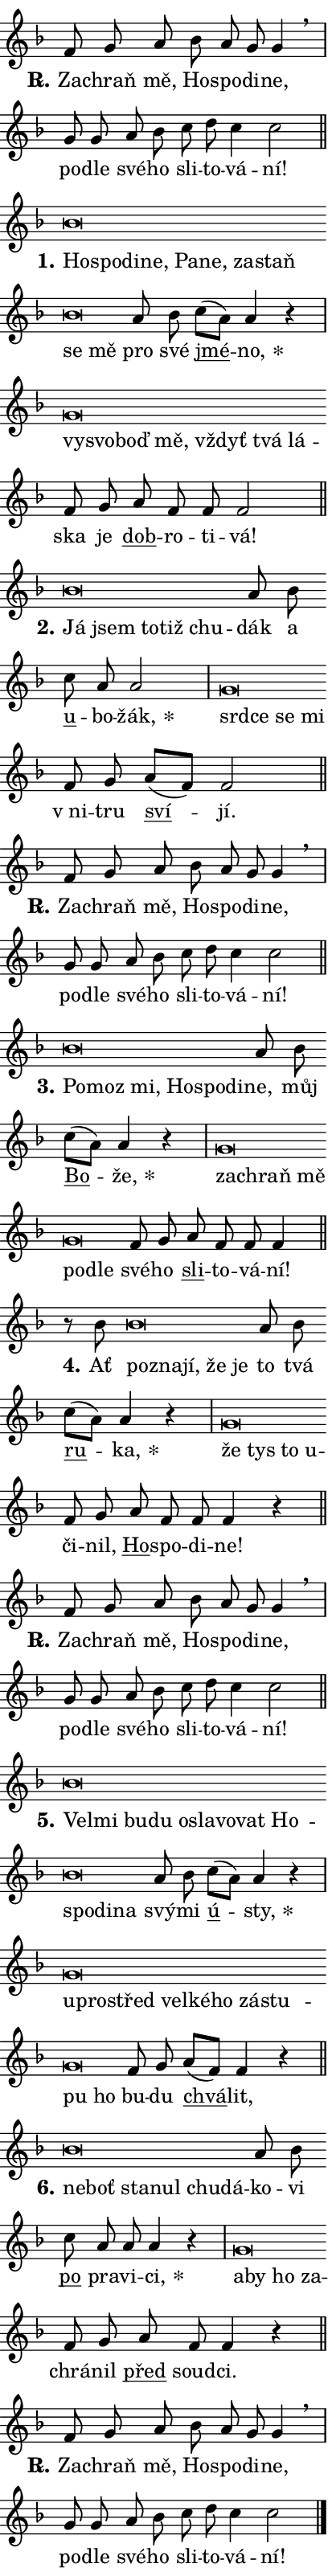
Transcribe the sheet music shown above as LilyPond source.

\version "2.24.0"
\header { tagline = "" }
\paper {
  indent = 0\cm
  top-margin = 0\cm
  right-margin = 0.13\cm % to fit lyric hyphens
  bottom-margin = 0\cm
  left-margin = 0\cm
  paper-width = 7\cm
  page-breaking = #ly:one-page-breaking
  system-system-spacing.basic-distance = #11
  score-system-spacing.basic-distance = #11
  ragged-last = ##f
}


%% Author: Thomas Morley
%% https://lists.gnu.org/archive/html/lilypond-user/2020-05/msg00002.html
#(define (line-position grob)
"Returns position of @var[grob} in current system:
   @code{'start}, if at first time-step
   @code{'end}, if at last time-step
   @code{'middle} otherwise
"
  (let* ((col (ly:item-get-column grob))
         (ln (ly:grob-object col 'left-neighbor))
         (rn (ly:grob-object col 'right-neighbor))
         (col-to-check-left (if (ly:grob? ln) ln col))
         (col-to-check-right (if (ly:grob? rn) rn col))
         (break-dir-left
           (and
             (ly:grob-property col-to-check-left 'non-musical #f)
             (ly:item-break-dir col-to-check-left)))
         (break-dir-right
           (and
             (ly:grob-property col-to-check-right 'non-musical #f)
             (ly:item-break-dir col-to-check-right))))
        (cond ((eqv? 1 break-dir-left) 'start)
              ((eqv? -1 break-dir-right) 'end)
              (else 'middle))))

#(define (tranparent-at-line-position vctor)
  (lambda (grob)
  "Relying on @code{line-position} select the relevant enry from @var{vctor}.
Used to determine transparency,"
    (case (line-position grob)
      ((end) (not (vector-ref vctor 0)))
      ((middle) (not (vector-ref vctor 1)))
      ((start) (not (vector-ref vctor 2))))))

noteHeadBreakVisibility =
#(define-music-function (break-visibility)(vector?)
"Makes @code{NoteHead}s transparent relying on @var{break-visibility}"
#{
  \override NoteHead.transparent =
    #(tranparent-at-line-position break-visibility)
#})

#(define delete-ledgers-for-transparent-note-heads
  (lambda (grob)
    "Reads whether a @code{NoteHead} is transparent.
If so this @code{NoteHead} is removed from @code{'note-heads} from
@var{grob}, which is supposed to be @code{LedgerLineSpanner}.
As a result ledgers are not printed for this @code{NoteHead}"
    (let* ((nhds-array (ly:grob-object grob 'note-heads))
           (nhds-list
             (if (ly:grob-array? nhds-array)
                 (ly:grob-array->list nhds-array)
                 '()))
           ;; Relies on the transparent-property being done before
           ;; Staff.LedgerLineSpanner.after-line-breaking is executed.
           ;; This is fragile ...
           (to-keep
             (remove
               (lambda (nhd)
                 (ly:grob-property nhd 'transparent #f))
               nhds-list)))
      ;; TODO find a better method to iterate over grob-arrays, similiar
      ;; to filter/remove etc for lists
      ;; For now rebuilt from scratch
      (set! (ly:grob-object grob 'note-heads)  '())
      (for-each
        (lambda (nhd)
          (ly:pointer-group-interface::add-grob grob 'note-heads nhd))
        to-keep))))

squashNotes = {
  \override NoteHead.X-extent = #'(-0.2 . 0.2)
  \override NoteHead.Y-extent = #'(-0.75 . 0)
  \override NoteHead.stencil =
    #(lambda (grob)
       (let ((pos (ly:grob-property grob 'staff-position)))
         (begin
           (if (< pos -7) (display "ERROR: Lower brevis then expected\n") (display "OK: Expected brevis position\n"))
           (if (<= pos -6) ly:text-interface::print ly:note-head::print))))
}
unSquashNotes = {
  \revert NoteHead.X-extent
  \revert NoteHead.Y-extent
  \revert NoteHead.stencil
}

hideNotes = \noteHeadBreakVisibility #begin-of-line-visible
unHideNotes = \noteHeadBreakVisibility #all-visible

% work-around for resetting accidentals
% https://lilypond.org/doc/v2.23/Documentation/notation/displaying-rhythms#unmetered-music
cadenzaMeasure = {
  \cadenzaOff
  \partial 1024 s1024
  \cadenzaOn
}

#(define-markup-command (accent layout props text) (markup?)
  "Underline accented syllable"
  (interpret-markup layout props
    #{\markup \override #'(offset . 4.3) \underline { #text }#}))

responsum = \markup \concat {
  "R" \hspace #-1.05 \path #0.1 #'((moveto 0 0.07) (lineto 0.9 0.8)) \hspace #0.05 "."
}

spaceSize = #0.6828661417322834 % exact space size for TeX Gyre Schola

\layout {
  \context {
    \Staff
    \remove "Time_signature_engraver"
    \override LedgerLineSpanner.after-line-breaking = #delete-ledgers-for-transparent-note-heads
  }
  \context {
    \Lyrics {
      \override LyricSpace.minimum-distance = \spaceSize
      \override LyricText.font-name = #"TeX Gyre Schola"
      \override LyricText.font-size = 1
      \override StanzaNumber.font-name = #"TeX Gyre Schola Bold"
      \override StanzaNumber.font-size = 1
    }
  }
  \context {
    \Score 
    \override NoteHead.text =
      #(lambda (grob) 
        (let ((pos (ly:grob-property grob 'staff-position)))
          #{\markup {
            \combine
              \halign #-0.55 \raise #(if (= pos -6) 0 0.5) \override #'(thickness . 2) \draw-line #'(3.2 . 0)
              \musicglyph "noteheads.sM1"
          }#}))
  }
}

% magnetic-lyrics.ily
%
%   written by
%     Jean Abou Samra <jean@abou-samra.fr>
%     Werner Lemberg <wl@gnu.org>
%
%   adapted by
%     Jiri Hon <jiri.hon@gmail.com>
%
% Version 2022-Apr-15

% https://www.mail-archive.com/lilypond-user@gnu.org/msg149350.html

#(define (Left_hyphen_pointer_engraver context)
   "Collect syllable-hyphen-syllable occurrences in lyrics and store
them in properties.  This engraver only looks to the left.  For
example, if the lyrics input is @code{foo -- bar}, it does the
following.

@itemize @bullet
@item
Set the @code{text} property of the @code{LyricHyphen} grob between
@q{foo} and @q{bar} to @code{foo}.

@item
Set the @code{left-hyphen} property of the @code{LyricText} grob with
text @q{foo} to the @code{LyricHyphen} grob between @q{foo} and
@q{bar}.
@end itemize

Use this auxiliary engraver in combination with the
@code{lyric-@/text::@/apply-@/magnetic-@/offset!} hook."
   (let ((hyphen #f)
         (text #f))
     (make-engraver
      (acknowledgers
       ((lyric-syllable-interface engraver grob source-engraver)
        (set! text grob)))
      (end-acknowledgers
       ((lyric-hyphen-interface engraver grob source-engraver)
        ;(when (not (grob::has-interface grob 'lyric-space-interface))
          (set! hyphen grob)));)
      ((stop-translation-timestep engraver)
       (when (and text hyphen)
         (ly:grob-set-object! text 'left-hyphen hyphen))
       (set! text #f)
       (set! hyphen #f)))))

#(define (lyric-text::apply-magnetic-offset! grob)
   "If the space between two syllables is less than the value in
property @code{LyricText@/.details@/.squash-threshold}, move the right
syllable to the left so that it gets concatenated with the left
syllable.

Use this function as a hook for
@code{LyricText@/.after-@/line-@/breaking} if the
@code{Left_@/hyphen_@/pointer_@/engraver} is active."
   (let ((hyphen (ly:grob-object grob 'left-hyphen #f)))
     (when hyphen
       (let ((left-text (ly:spanner-bound hyphen LEFT)))
         (when (grob::has-interface left-text 'lyric-syllable-interface)
           (let* ((common (ly:grob-common-refpoint grob left-text X))
                  (this-x-ext (ly:grob-extent grob common X))
                  (left-x-ext
                   (begin
                     ;; Trigger magnetism for left-text.
                     (ly:grob-property left-text 'after-line-breaking)
                     (ly:grob-extent left-text common X)))
                  ;; `delta` is the gap width between two syllables.
                  (delta (- (interval-start this-x-ext)
                            (interval-end left-x-ext)))
                  (details (ly:grob-property grob 'details))
                  (threshold (assoc-get 'squash-threshold details 0.2)))
             (when (< delta threshold)
               (let* (;; We have to manipulate the input text so that
                      ;; ligatures crossing syllable boundaries are not
                      ;; disabled.  For languages based on the Latin
                      ;; script this is essentially a beautification.
                      ;; However, for non-Western scripts it can be a
                      ;; necessity.
                      (lt (ly:grob-property left-text 'text))
                      (rt (ly:grob-property grob 'text))
                      (is-space (grob::has-interface hyphen 'lyric-space-interface))
                      (space (if is-space " " ""))
                      (extra-delta (if is-space spaceSize 0))
                      ;; Append new syllable.
                      (ltrt-space (if (and (string? lt) (string? rt))
                                (string-append lt space rt)
                                (make-concat-markup (list lt space rt))))
                      ;; Right-align `ltrt` to the right side.
                      (ltrt-space-markup (grob-interpret-markup
                               grob
                               (make-translate-markup
                                (cons (interval-length this-x-ext) 0)
                                (make-right-align-markup ltrt-space)))))
                 (begin
                   ;; Don't print `left-text`.
                   (ly:grob-set-property! left-text 'stencil #f)
                   ;; Set text and stencil (which holds all collected
                   ;; syllables so far) and shift it to the left.
                   (ly:grob-set-property! grob 'text ltrt-space)
                   (ly:grob-set-property! grob 'stencil ltrt-space-markup)
                   (ly:grob-translate-axis! grob (- (- delta extra-delta)) X))))))))))


#(define (lyric-hyphen::displace-bounds-first grob)
   ;; Make very sure this callback isn't triggered too early.
   (let ((left (ly:spanner-bound grob LEFT))
         (right (ly:spanner-bound grob RIGHT)))
     (ly:grob-property left 'after-line-breaking)
     (ly:grob-property right 'after-line-breaking)
     (ly:lyric-hyphen::print grob)))

squashThreshold = #0.4

\layout {
  \context {
    \Lyrics
    \consists #Left_hyphen_pointer_engraver
    \override LyricText.after-line-breaking =
      #lyric-text::apply-magnetic-offset!
    \override LyricHyphen.stencil = #lyric-hyphen::displace-bounds-first
    \override LyricText.details.squash-threshold = \squashThreshold
    \override LyricHyphen.minimum-distance = 0
    \override LyricHyphen.minimum-length = \squashThreshold
  }
}

squashText = \override LyricText.details.squash-threshold = 9999
unSquashText = \override LyricText.details.squash-threshold = \squashThreshold

leftText = \override LyricText.self-alignment-X = #LEFT
unLeftText = \revert LyricText.self-alignment-X

starOffset = #(lambda (grob) 
                (let ((x_offset (ly:self-alignment-interface::aligned-on-x-parent grob)))
                  (if (= x_offset 0) 0 (+ x_offset 1.2))))

star = #(define-music-function (syllable)(string?)
"Append star separator at the end of a syllable"
#{
  \once \override LyricText.X-offset = #starOffset
  \lyricmode { \markup {
    #syllable
    \override #'((font-name . "TeX Gyre Schola Bold")) \hspace #0.2 \lower #0.65 \larger "*"
  } }
#})

starAccent = #(define-music-function (syllable)(string?)
"Append star separator at the end of a syllable and make accent"
#{
  \once \override LyricText.X-offset = #starOffset
  \lyricmode { \markup {
    \accent #syllable
    \override #'((font-name . "TeX Gyre Schola Bold")) \hspace #0.2 \lower #0.65 \larger "*"
  } }
#})

breath = #(define-music-function (syllable)(string?)
"Append breathing indicator at the end of a syllable"
#{
  \lyricmode { \markup { #syllable "+" } }
#})

optionalBreath = #(define-music-function (syllable)(string?)
"Append optional breathing indicator at the end of a syllable"
#{
  \lyricmode { \markup { #syllable "(+)" } }
#})


\score {
    <<
        \new Voice = "melody" { \cadenzaOn \key f \major \relative { f'8 g a bes a g g4 \breathe \cadenzaMeasure \bar "|" g8 g \bar "" a bes \bar "" c d c4 c2 \cadenzaMeasure \bar "||" \break } }
        \new Lyrics \lyricsto "melody" { \lyricmode { \set stanza = \responsum
Za -- chraň mě, Ho -- spo -- di -- ne, po -- dle své -- ho sli -- to -- vá -- ní! } }
    >>
    \layout {}
}

\score {
    <<
        \new Voice = "melody" { \cadenzaOn \key f \major \relative { \squashNotes bes'\breve*1/16 \hideNotes \breve*1/16 \bar "" \breve*1/16 \bar "" \breve*1/16 \bar "" \breve*1/16 \bar "" \breve*1/16 \bar "" \breve*1/16 \bar "" \breve*1/16 \bar "" \breve*1/16 \breve*1/16 \bar "" \unHideNotes \unSquashNotes a8 bes \bar "" c[( a)] a4 r \cadenzaMeasure \bar "|" \squashNotes g\breve*1/16 \hideNotes \breve*1/16 \bar "" \breve*1/16 \bar "" \breve*1/16 \bar "" \breve*1/16 \bar "" \breve*1/16 \breve*1/16 \bar "" \unHideNotes \unSquashNotes f8 g \bar "" a f f f2 \cadenzaMeasure \bar "||" \break } }
        \new Lyrics \lyricsto "melody" { \lyricmode { \set stanza = "1."
\leftText Ho -- \squashText spo -- di -- ne, Pa -- ne, za -- staň se mě \unLeftText \unSquashText pro své \markup \accent jmé -- \star no, \leftText vy -- \squashText svo -- boď mě, vždyť tvá lá -- \unLeftText \unSquashText ska je \markup \accent dob -- ro -- ti -- vá! } }
    >>
    \layout {}
}

\score {
    <<
        \new Voice = "melody" { \cadenzaOn \key f \major \relative { \squashNotes bes'\breve*1/16 \hideNotes \breve*1/16 \bar "" \breve*1/16 \bar "" \breve*1/16 \breve*1/16 \bar "" \unHideNotes \unSquashNotes a8 bes \bar "" c a a2 \cadenzaMeasure \bar "|" \squashNotes g\breve*1/16 \hideNotes \breve*1/16 \bar "" \breve*1/16 \breve*1/16 \bar "" \unHideNotes \unSquashNotes f8 g \bar "" a[( f)] f2 \cadenzaMeasure \bar "||" \break } }
        \new Lyrics \lyricsto "melody" { \lyricmode { \set stanza = "2."
\leftText Já \squashText jsem to -- tiž chu -- \unLeftText \unSquashText dák a \markup \accent u -- bo -- \star žák, \leftText srd -- \squashText ce se mi \unLeftText \unSquashText "v ni" -- tru \markup \accent sví -- jí. } }
    >>
    \layout {}
}

\score {
    <<
        \new Voice = "melody" { \cadenzaOn \key f \major \relative { f'8 g a bes a g g4 \breathe \cadenzaMeasure \bar "|" g8 g \bar "" a bes \bar "" c d c4 c2 \cadenzaMeasure \bar "||" \break } }
        \new Lyrics \lyricsto "melody" { \lyricmode { \set stanza = \responsum
Za -- chraň mě, Ho -- spo -- di -- ne, po -- dle své -- ho sli -- to -- vá -- ní! } }
    >>
    \layout {}
}

\score {
    <<
        \new Voice = "melody" { \cadenzaOn \key f \major \relative { \squashNotes bes'\breve*1/16 \hideNotes \breve*1/16 \bar "" \breve*1/16 \bar "" \breve*1/16 \bar "" \breve*1/16 \breve*1/16 \bar "" \unHideNotes \unSquashNotes a8 bes \bar "" c[( a)] a4 r \cadenzaMeasure \bar "|" \squashNotes g\breve*1/16 \hideNotes \breve*1/16 \bar "" \breve*1/16 \bar "" \breve*1/16 \breve*1/16 \bar "" \unHideNotes \unSquashNotes f8 g \bar "" a f f f4 \cadenzaMeasure \bar "||" \break } }
        \new Lyrics \lyricsto "melody" { \lyricmode { \set stanza = "3."
\leftText Po -- \squashText moz mi, Ho -- spo -- di -- \unLeftText \unSquashText ne, můj \markup \accent Bo -- \star že, \leftText za -- \squashText chraň mě po -- dle \unLeftText \unSquashText své -- ho \markup \accent sli -- to -- vá -- ní! } }
    >>
    \layout {}
}

\score {
    <<
        \new Voice = "melody" { \cadenzaOn \key f \major \relative { r8 bes'8 \squashNotes bes\breve*1/16 \hideNotes \breve*1/16 \bar "" \breve*1/16 \bar "" \breve*1/16 \breve*1/16 \bar "" \unHideNotes \unSquashNotes a8 bes \bar "" c[( a)] a4 r \cadenzaMeasure \bar "|" \squashNotes g\breve*1/16 \hideNotes \breve*1/16 \bar "" \breve*1/16 \breve*1/16 \bar "" \unHideNotes \unSquashNotes f8 g \bar "" a f f f4 r \cadenzaMeasure \bar "||" \break } }
        \new Lyrics \lyricsto "melody" { \lyricmode { \set stanza = "4."
Ať \leftText po -- \squashText zna -- jí, že je \unLeftText \unSquashText to tvá \markup \accent ru -- \star ka, \leftText že \squashText tys to u -- \unLeftText \unSquashText či -- nil, \markup \accent Ho -- spo -- di -- ne! } }
    >>
    \layout {}
}

\score {
    <<
        \new Voice = "melody" { \cadenzaOn \key f \major \relative { f'8 g a bes a g g4 \breathe \cadenzaMeasure \bar "|" g8 g \bar "" a bes \bar "" c d c4 c2 \cadenzaMeasure \bar "||" \break } }
        \new Lyrics \lyricsto "melody" { \lyricmode { \set stanza = \responsum
Za -- chraň mě, Ho -- spo -- di -- ne, po -- dle své -- ho sli -- to -- vá -- ní! } }
    >>
    \layout {}
}

\score {
    <<
        \new Voice = "melody" { \cadenzaOn \key f \major \relative { \squashNotes bes'\breve*1/16 \hideNotes \breve*1/16 \bar "" \breve*1/16 \bar "" \breve*1/16 \bar "" \breve*1/16 \bar "" \breve*1/16 \bar "" \breve*1/16 \bar "" \breve*1/16 \bar "" \breve*1/16 \bar "" \breve*1/16 \bar "" \breve*1/16 \breve*1/16 \bar "" \unHideNotes \unSquashNotes a8 bes \bar "" c[( a)] a4 r \cadenzaMeasure \bar "|" \squashNotes g\breve*1/16 \hideNotes \breve*1/16 \bar "" \breve*1/16 \bar "" \breve*1/16 \bar "" \breve*1/16 \bar "" \breve*1/16 \bar "" \breve*1/16 \bar "" \breve*1/16 \bar "" \breve*1/16 \breve*1/16 \bar "" \unHideNotes \unSquashNotes f8 g \bar "" a[( f)] f4 r \cadenzaMeasure \bar "||" \break } }
        \new Lyrics \lyricsto "melody" { \lyricmode { \set stanza = "5."
\leftText Vel -- \squashText mi bu -- du o -- sla -- vo -- vat Ho -- spo -- di -- na \unLeftText \unSquashText svý -- mi \markup \accent ú -- \star sty, \leftText u -- \squashText pro -- střed vel -- ké -- ho zá -- stu -- pu ho \unLeftText \unSquashText bu -- du \markup \accent chvá -- lit, } }
    >>
    \layout {}
}

\score {
    <<
        \new Voice = "melody" { \cadenzaOn \key f \major \relative { \squashNotes bes'\breve*1/16 \hideNotes \breve*1/16 \bar "" \breve*1/16 \bar "" \breve*1/16 \bar "" \breve*1/16 \breve*1/16 \bar "" \unHideNotes \unSquashNotes a8 bes \bar "" c a a a4 r \cadenzaMeasure \bar "|" \squashNotes g\breve*1/16 \hideNotes \breve*1/16 \bar "" \breve*1/16 \breve*1/16 \bar "" \unHideNotes \unSquashNotes f8 g \bar "" a f f4 r \cadenzaMeasure \bar "||" \break } }
        \new Lyrics \lyricsto "melody" { \lyricmode { \set stanza = "6."
\leftText ne -- \squashText boť sta -- nul chu -- dá -- \unLeftText \unSquashText ko -- vi \markup \accent po pra -- vi -- \star ci, \leftText a -- \squashText by ho za -- \unLeftText \unSquashText chrá -- nil \markup \accent před soud -- ci. } }
    >>
    \layout {}
}

\score {
    <<
        \new Voice = "melody" { \cadenzaOn \key f \major \relative { f'8 g a bes a g g4 \breathe \cadenzaMeasure \bar "|" g8 g \bar "" a bes \bar "" c d c4 c2 \cadenzaMeasure \bar "||" \break } \bar "|." }
        \new Lyrics \lyricsto "melody" { \lyricmode { \set stanza = \responsum
Za -- chraň mě, Ho -- spo -- di -- ne, po -- dle své -- ho sli -- to -- vá -- ní! } }
    >>
    \layout {}
}
